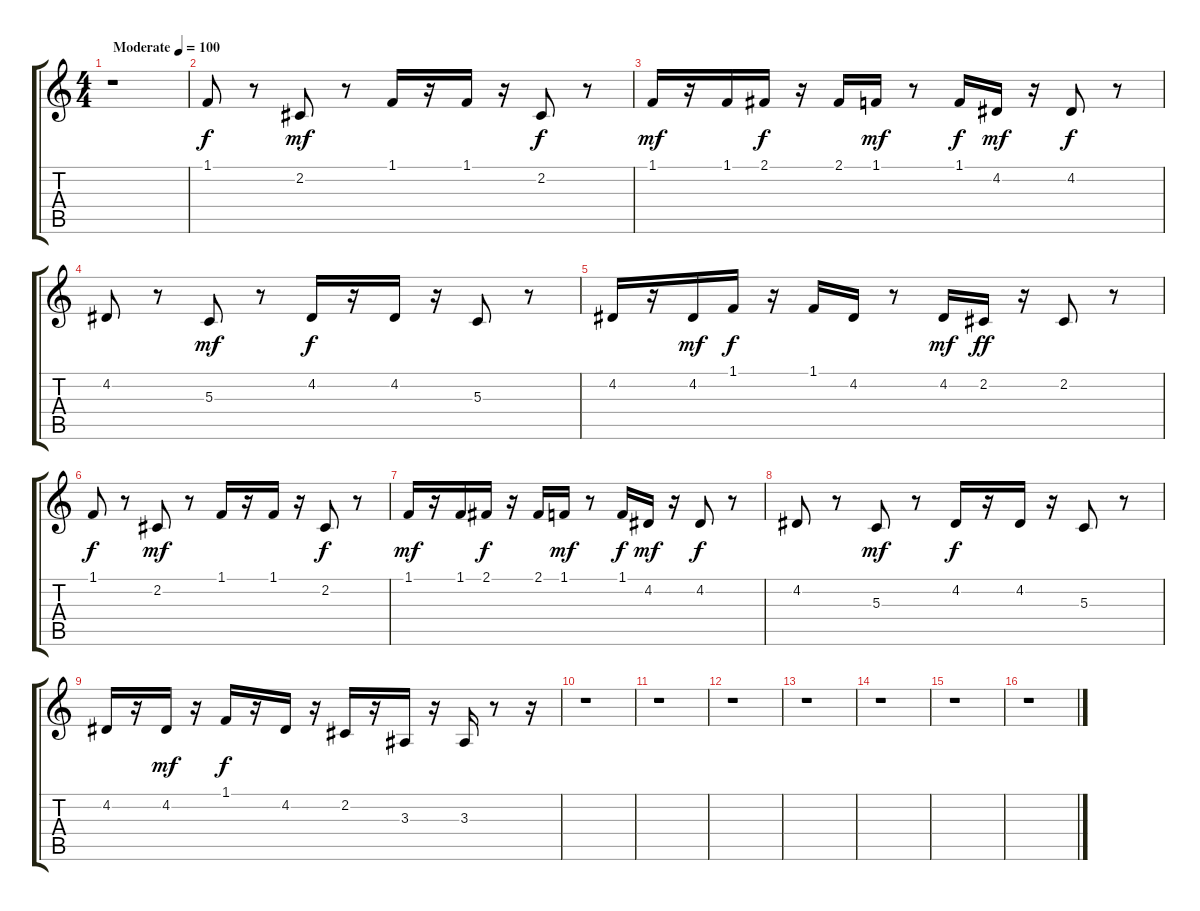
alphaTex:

\track "" {instrument tremolostrings}
\staff {score tabs}
\tuning (E4 B3 G3 D3 A2 E2) {hide}
\ts (4 4)
\tempo (100 "Moderate")
\clef g2
\ks c
r.1{dy f instrument tremolostrings} |
1.1.8{volume 12} r.8 2.2.8{dy mf} r.8 1.1.16 r.16 1.1.16 r.16 2.2.8{dy f} r.8 |
1.1.16{dy mf} r.16 1.1.16 2.1.16{dy f} r.16 2.1.16 1.1.16{dy mf} r.8 1.1.16{dy f} 4.2.16{dy mf} r.16 4.2.8{dy f} r.8 |
4.2.8 r.8 5.3.8{dy mf} r.8 4.2.16{dy f} r.16 4.2.16 r.16 5.3.8 r.8 |
4.2.16 r.16 4.2.16{dy mf} 1.1.16{dy f} r.16 1.1.16 4.2.16 r.8 4.2.16{dy mf} 2.2.16{dy ff} r.16 2.2.8 r.8 |
1.1.8{dy f} r.8 2.2.8{dy mf} r.8 1.1.16 r.16 1.1.16 r.16 2.2.8{dy f} r.8 |
1.1.16{dy mf} r.16 1.1.16 2.1.16{dy f} r.16 2.1.16 1.1.16{dy mf} r.8 1.1.16{dy f} 4.2.16{dy mf} r.16 4.2.8{dy f} r.8 |
4.2.8 r.8 5.3.8{dy mf} r.8 4.2.16{dy f} r.16 4.2.16 r.16 5.3.8 r.8 |
4.2.16 r.16 4.2.16{dy mf} r.16 1.1.16{dy f} r.16 4.2.16 r.16 2.2.16 r.16 3.3.16 r.16 3.3.16 r.8 r.16 |
r.1 |
r.1 |
r.1 |
r.1 |
r.1 |
r.1 |
r.1
